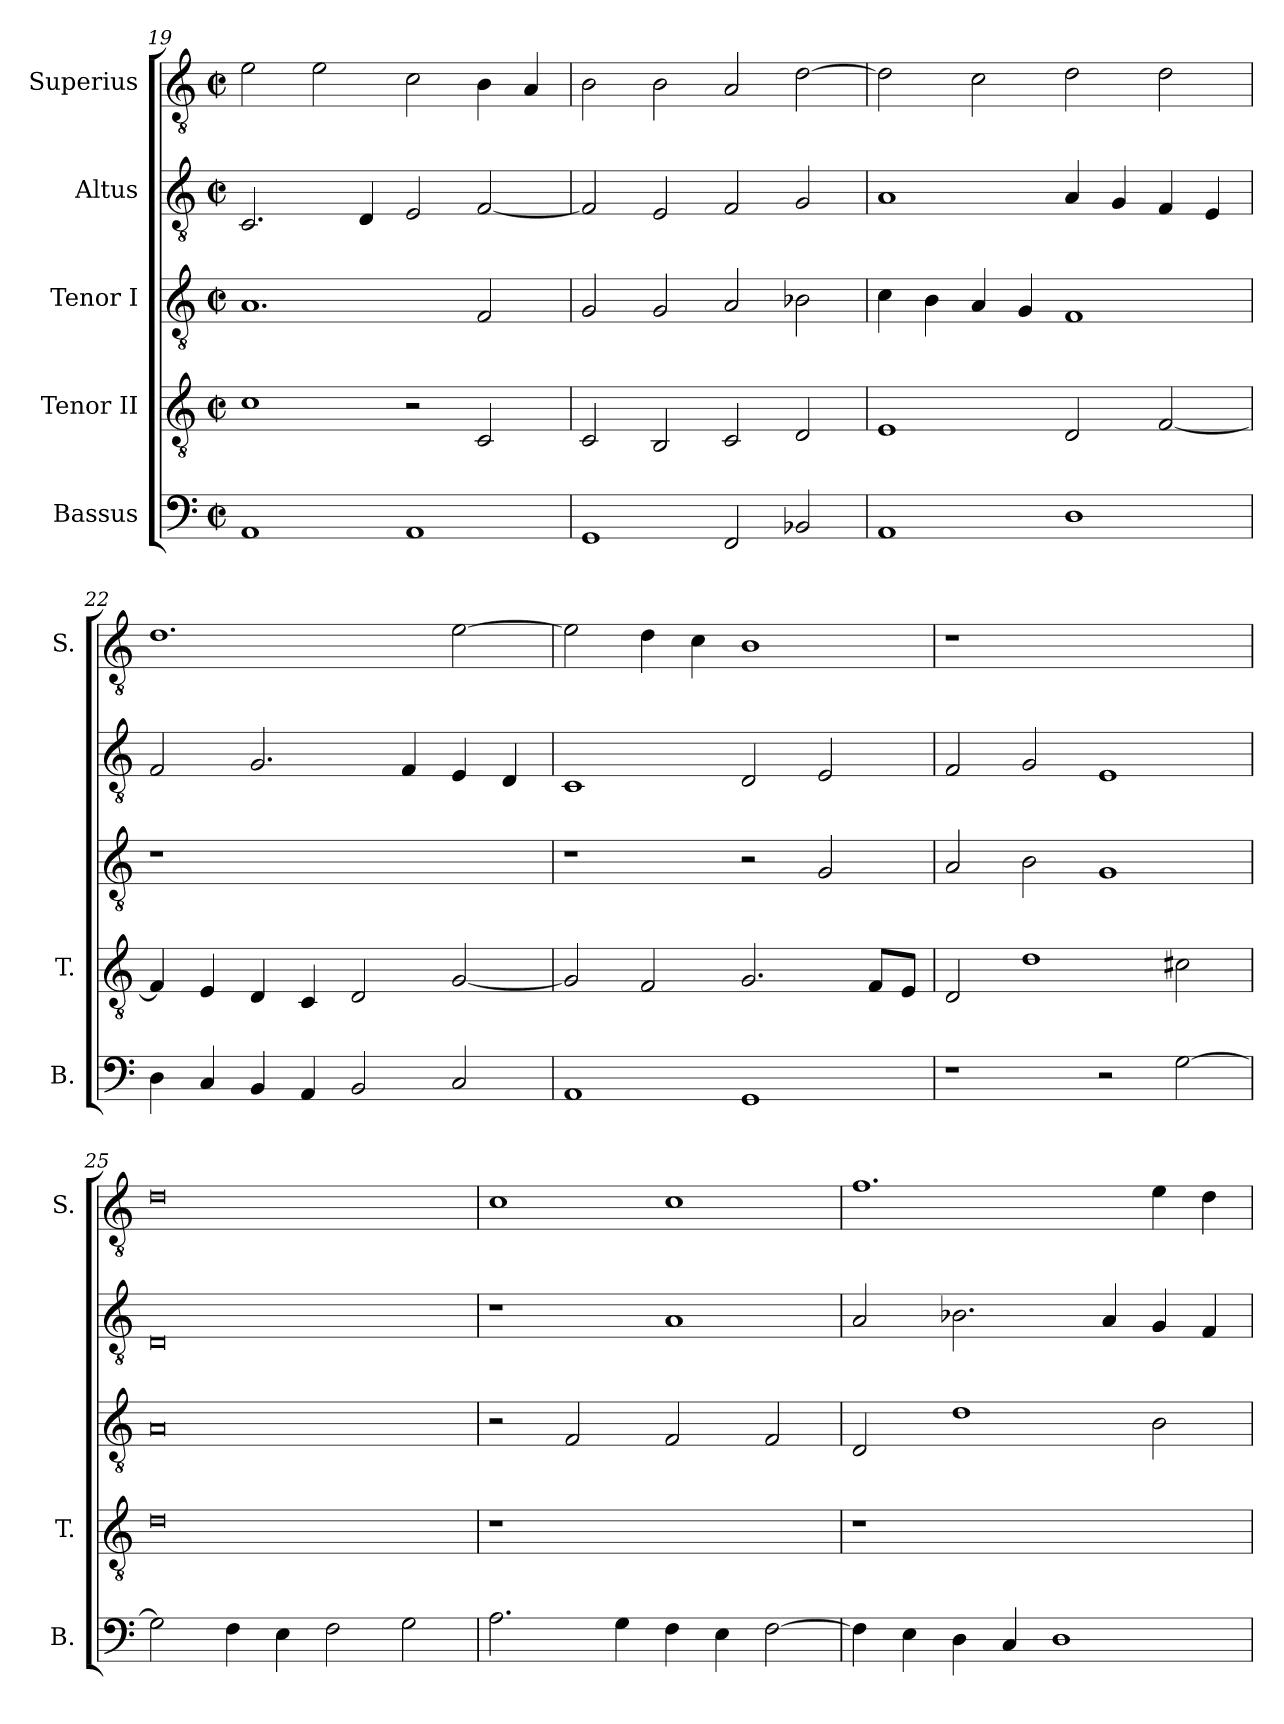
**kern	**kern	**kern	**kern	**kern
*part5	*part4	*part3	*part2	*part1
*staff5	*staff4	*staff3	*staff2	*staff1
*I"Bassus	*I"Tenor II	*I"Tenor I	*I"Altus	*I"Superius
*I'B.	*I'T.	*	*	*I'S.
*clefF4	*clefGv2	*clefGv2	*clefGv2	*clefGv2
*	*ITrd7c12	*ITrd7c12	*ITrd7c12	*ITrd7c12
*k[]	*k[]	*k[]	*k[]	*k[]
*C:	*C:	*C:	*C:	*C:
*M2/2	*M2/2	*M2/2	*M2/2	*M2/2
*met(c|)	*met(c|)	*met(c|)	*met(c|)	*met(c|)
=19	=19	=19	=19	=19
1AAi	1Ci	1.AAi	2.CCi/	2Ei\
.	.	.	.	2Ei\
.	.	.	4DDi/	.
1AAi	2r	.	2EEi/	2Ci\
.	2CCi/	2FFi/	[<2FFi/	4BBi\
.	.	.	.	4AAi/
!!LO:PB:g=z
=20	=20	=20	=20	=20
1GGi	2CCi/	2GGi/	2FFi/]	2BBi\
.	2BBBi/	2GGi/	2EEi/	2BBi\
2FFi/	2CCi/	2AAi/	2FFi/	2AAi/
2BB-Xi/	2DDi/	2BB-Xi\	2GGi/	[>2Di\
=21	=21	=21	=21	=21
1AAi	1EEi	4Ci\	1AAi	2Di\]
.	.	4BBi\	.	.
.	.	4AAi/	.	2Ci\
.	.	4GGi/	.	.
1Di	2DDi/	1FFi	4AAi/	2Di\
.	.	.	4GGi/	.
.	[<2FFi/	.	4FFi/	2Di\
.	.	.	4EEi/	.
=22	=22	=22	=22	=22
!	!	!LO:N:vis=1	!	!
4Di\	4FFi/]	1r	2FFi/	1.Di
4Ci/	4EEi/	.	.	.
4BBi/	4DDi/	.	2.GGi/	.
4AAi/	4CCi/	.	.	.
2BBi/	2DDi/	1ryy	.	.
.	.	.	4FFi/	.
2Ci/	[<2GGi/	.	4EEi/	[>2Ei\
.	.	.	4DDi/	.
=23	=23	=23	=23	=23
1AAi	2GGi/]	1r	1CCi	2Ei\]
.	2FFi/	.	.	4Di\
.	.	.	.	4Ci\
1GGi	2.GGi/	2r	2DDi/	1BBi
.	.	2GGi/	2EEi/	.
.	8FFi/L	.	.	.
.	8EEi/J	.	.	.
!!LO:LB:g=z
=24	=24	=24	=24	=24
!	!	!	!	!LO:N:vis=1
1r	2DDi/	2AAi/	2FFi/	1r
.	1Di	2BBi\	2GGi/	.
2r	.	1GGi	1EEi	1ryy
[>2Gi\	2C#Xi\	.	.	.
=25	=25	=25	=25	=25
2Gi\]	0Di	0AAi	0DDi	0Di
4Fi\	.	.	.	.
4Ei\	.	.	.	.
2Fi\	.	.	.	.
2Gi\	.	.	.	.
=26	=26	=26	=26	=26
!	!LO:N:vis=1	!	!	!
2.Ai\	1r	2r	1r	1Ci
.	.	2FFi/	.	.
4Gi\	.	.	.	.
4Fi\	1ryy	2FFi/	1AAi	1Ci
4Ei\	.	.	.	.
[>2Fi\	.	2FFi/	.	.
=27	=27	=27	=27	=27
!	!LO:N:vis=1	!	!	!
4Fi\]	1r	2DDi/	2AAi/	1.Fi
4Ei\	.	.	.	.
4Di\	.	1Di	2.BB-Xi\	.
4Ci/	.	.	.	.
1Di	1ryy	.	.	.
.	.	.	4AAi/	.
.	.	2BBi\	4GGi/	4Ei\
.	.	.	4FFi/	4Di\
=	=	=	=	=
*-	*-	*-	*-	*-
